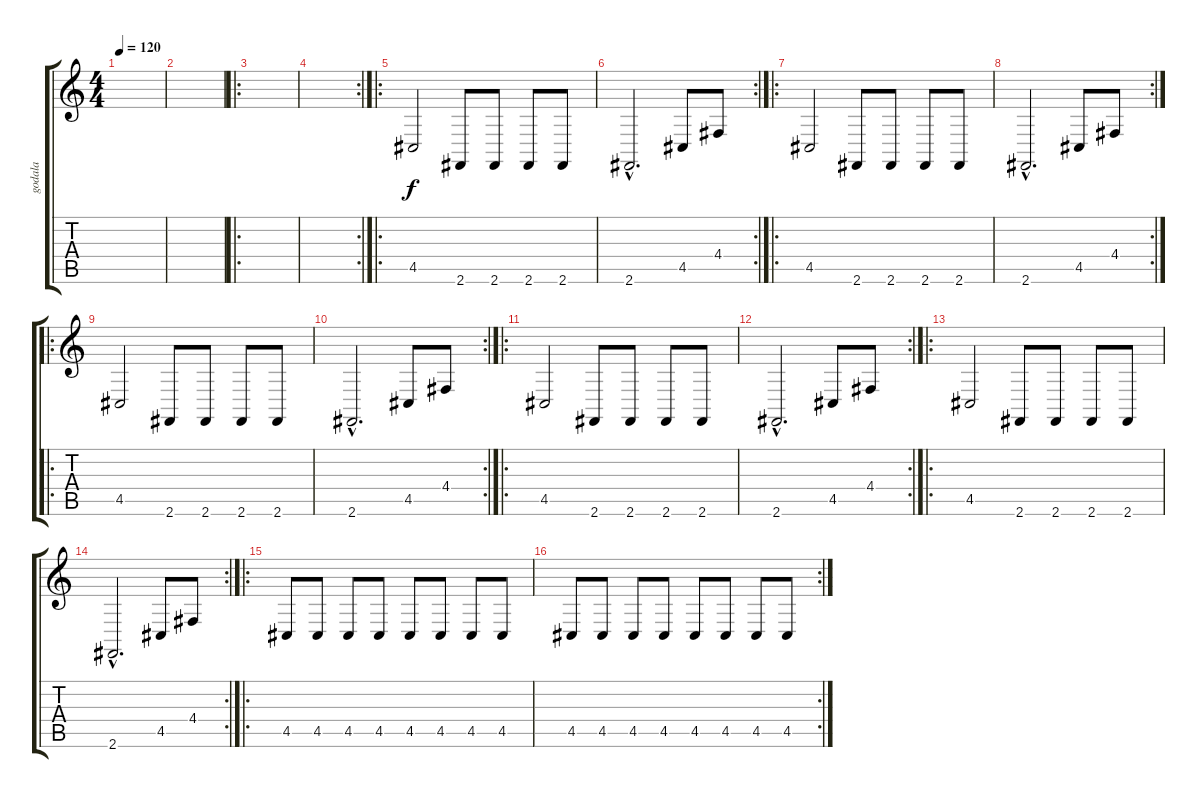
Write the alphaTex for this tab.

\track ("godala" "godala") {instrument stringensemble1}
\staff {score tabs}
\tuning (E4 B3 G3 D3 A2 E2) {hide}
\ts (4 4)
\tempo 120
\clef g2
\ks c
|
|
\ro
|
\rc 2
|
\ro
4.5.2 2.6.8 2.6.8 2.6.8 2.6.8 |
\rc 2
2.6{hac}.2{d} 4.5.8 4.4.8 |
\ro
4.5.2 2.6.8 2.6.8 2.6.8 2.6.8 |
\rc 2
2.6{hac}.2{d} 4.5.8 4.4.8 |
\ro
4.5.2 2.6.8 2.6.8 2.6.8 2.6.8 |
\rc 2
2.6{hac}.2{d} 4.5.8 4.4.8 |
\ro
4.5.2 2.6.8 2.6.8 2.6.8 2.6.8 |
\rc 2
2.6{hac}.2{d} 4.5.8 4.4.8 |
\ro
4.5.2 2.6.8 2.6.8 2.6.8 2.6.8 |
\rc 2
2.6{hac}.2{d} 4.5.8 4.4.8 |
\ro
4.5.8 4.5.8 4.5.8 4.5.8 4.5.8 4.5.8 4.5.8 4.5.8 |
\rc 2
4.5.8 4.5.8 4.5.8 4.5.8 4.5.8 4.5.8 4.5.8 4.5.8
